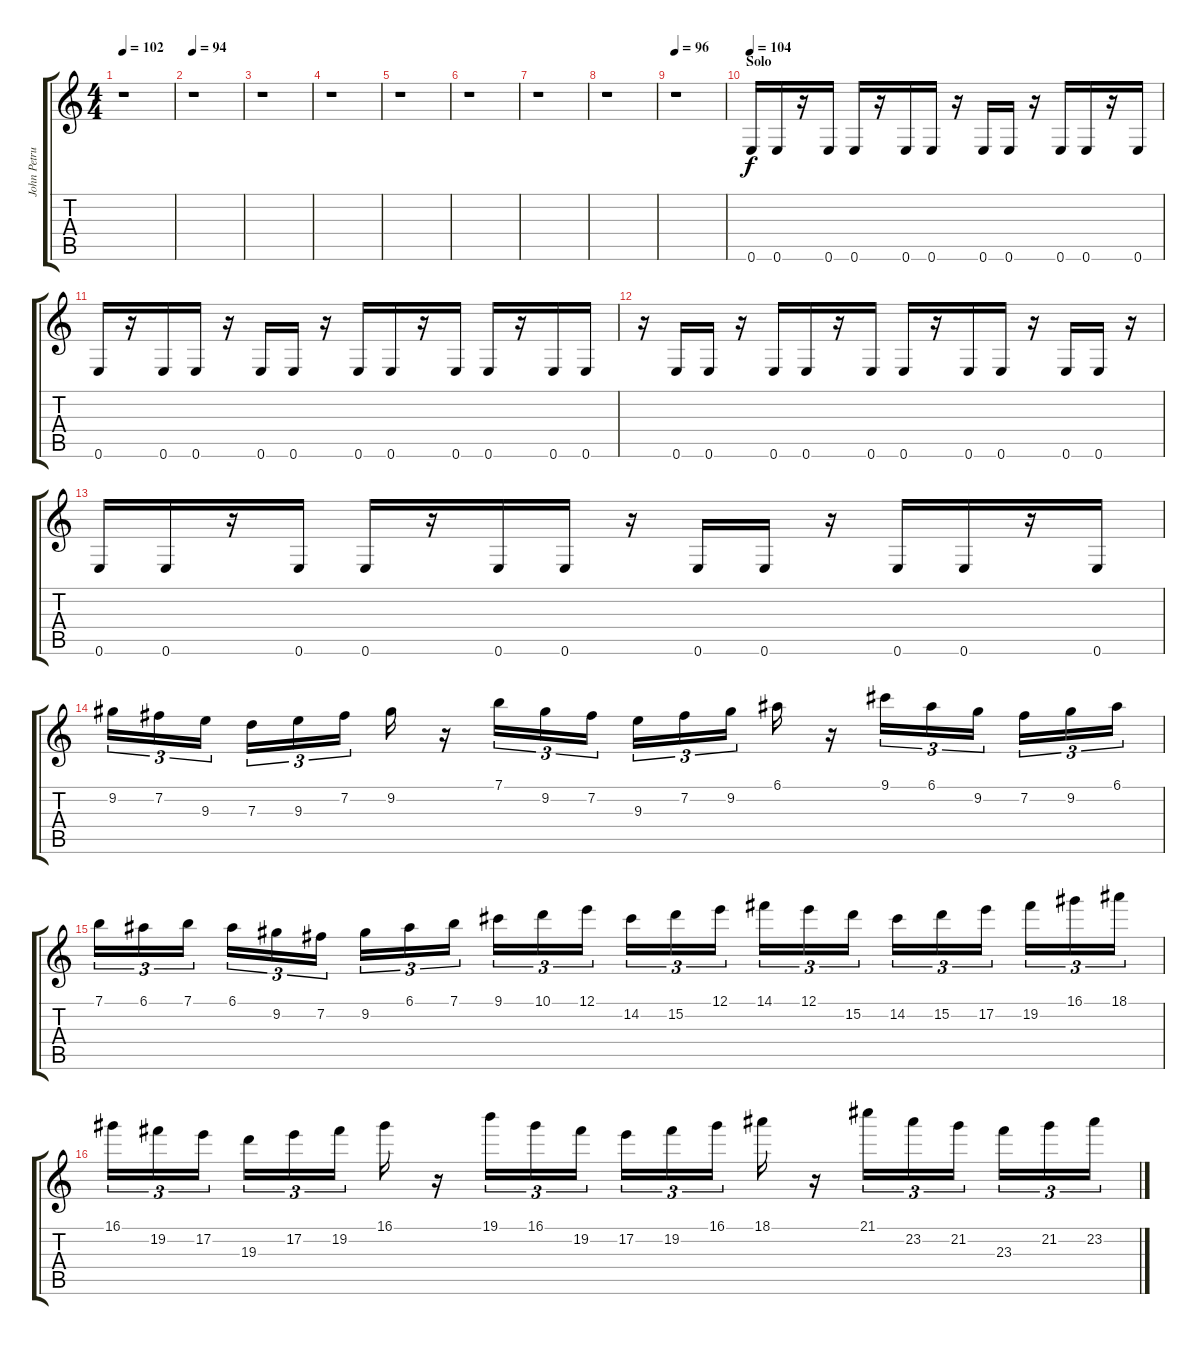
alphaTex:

\track ("John Petrucci  (Dist.)" "John Petru") {instrument distortionguitar}
\staff {score tabs}
\tuning (E4 B3 G3 D3 A2 E2) {hide}
\ts (4 4)
\tempo 102
\clef g2
\ks c
r.1{dy f} |
\tempo 94
r.1 |
r.1 |
r.1 |
r.1 |
r.1 |
r.1 |
r.1 |
\tempo 96
r.1 |
\section ("" "Solo")
\tempo 104
0.6.16{volume 16} 0.6.16 r.16 0.6.16 0.6.16 r.16 0.6.16 0.6.16 r.16 0.6.16 0.6.16 r.16 0.6.16 0.6.16 r.16 0.6.16 |
0.6.16 r.16 0.6.16 0.6.16 r.16 0.6.16 0.6.16 r.16 0.6.16 0.6.16 r.16 0.6.16 0.6.16 r.16 0.6.16 0.6.16 |
r.16 0.6.16 0.6.16 r.16 0.6.16 0.6.16 r.16 0.6.16 0.6.16 r.16 0.6.16 0.6.16 r.16 0.6.16 0.6.16 r.16 |
0.6.16{volume 16} 0.6.16 r.16 0.6.16 0.6.16 r.16 0.6.16 0.6.16 r.16 0.6.16 0.6.16 r.16 0.6.16 0.6.16 r.16 0.6.16 |
9.2.16{tu (3 2)} 7.2.16{tu (3 2)} 9.3.16{tu (3 2)} 7.3.16{tu (3 2)} 9.3.16{tu (3 2)} 7.2.16{tu (3 2)} 9.2.16 r.16 7.1.16{tu (3 2)} 9.2.16{tu (3 2)} 7.2.16{tu (3 2)} 9.3.16{tu (3 2)} 7.2.16{tu (3 2)} 9.2.16{tu (3 2)} 6.1.16 r.16 9.1.16{tu (3 2)} 6.1.16{tu (3 2)} 9.2.16{tu (3 2)} 7.2.16{tu (3 2)} 9.2.16{tu (3 2)} 6.1.16{tu (3 2)} |
7.1.16{tu (3 2)} 6.1.16{tu (3 2)} 7.1.16{tu (3 2)} 6.1.16{tu (3 2)} 9.2.16{tu (3 2)} 7.2.16{tu (3 2)} 9.2.16{tu (3 2)} 6.1.16{tu (3 2)} 7.1.16{tu (3 2)} 9.1.16{tu (3 2)} 10.1.16{tu (3 2)} 12.1.16{tu (3 2)} 14.2.16{tu (3 2)} 15.2.16{tu (3 2)} 12.1.16{tu (3 2)} 14.1.16{tu (3 2)} 12.1.16{tu (3 2)} 15.2.16{tu (3 2)} 14.2.16{tu (3 2)} 15.2.16{tu (3 2)} 17.2.16{tu (3 2)} 19.2.16{tu (3 2)} 16.1.16{tu (3 2)} 18.1.16{tu (3 2)} |
16.1.16{tu (3 2)} 19.2.16{tu (3 2)} 17.2.16{tu (3 2)} 19.3.16{tu (3 2)} 17.2.16{tu (3 2)} 19.2.16{tu (3 2)} 16.1.16 r.16 19.1.16{tu (3 2)} 16.1.16{tu (3 2)} 19.2.16{tu (3 2)} 17.2.16{tu (3 2)} 19.2.16{tu (3 2)} 16.1.16{tu (3 2)} 18.1.16 r.16 21.1.16{tu (3 2)} 23.2.16{tu (3 2)} 21.2.16{tu (3 2)} 23.3.16{tu (3 2)} 21.2.16{tu (3 2)} 23.2.16{tu (3 2)}
